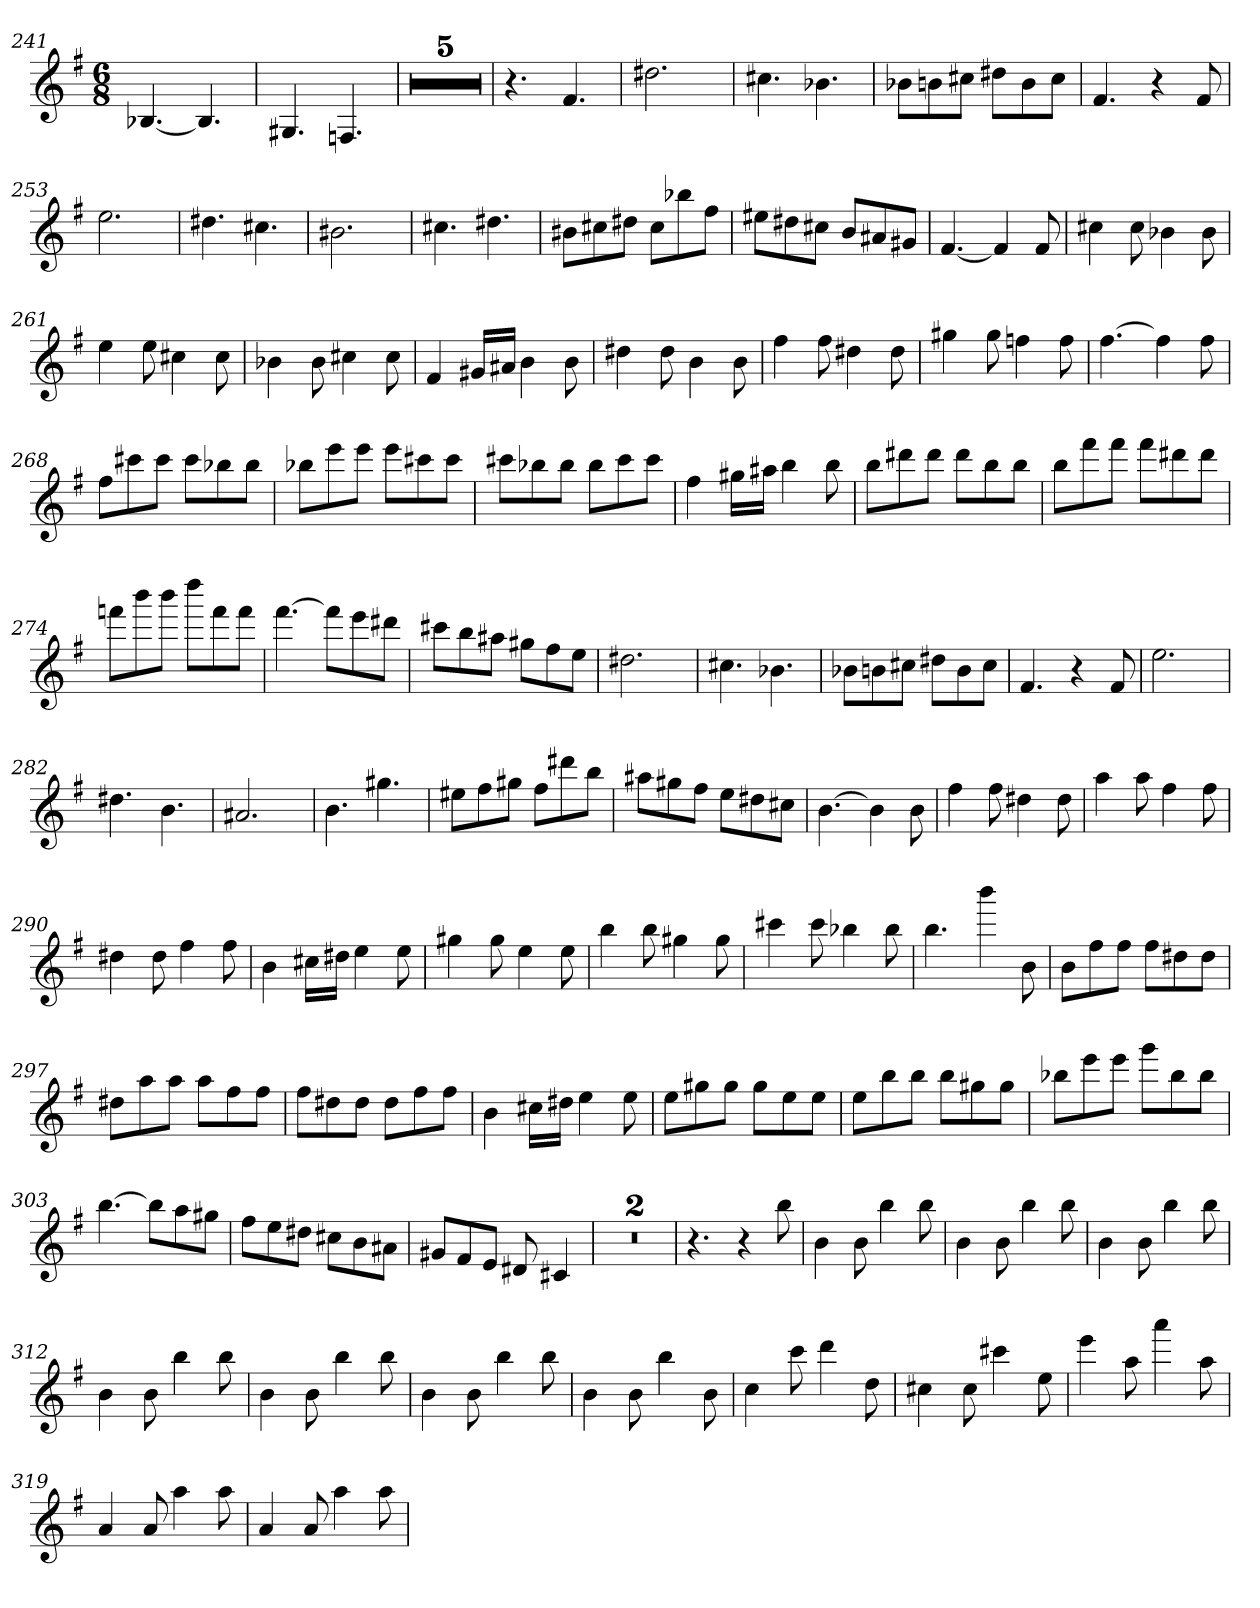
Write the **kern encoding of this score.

**kern
*part1
*staff1
*clefG2
*k[f#]
*G:
*M6/8
=241
[4.B-X
4.B-]
=242
4.G#X
4.Fn
=243
2.r
=244
2.r
=245
2.r
=246
2.r
=247
2.r
=248
4.r
4.f#
=249
2.dd#X
=250
4.cc#X
4.b-X
=251
8b-X\L
8bn\
8cc#X\J
8dd#X\L
8b\
8cc#\J
=252
4.f#
4r
8f#
=253
2.ee
=254
4.dd#X
4.cc#X
=255
2.b#X
=256
4.cc#X
4.dd#X
=257
8b#X\L
8cc#X\
8dd#X\J
8cc#\L
8bb-X\
8ff#\J
=258
8ee#X\L
8dd#X\
8cc#X\J
8b/L
8a#X/
8g#X/J
=259
[4.f#
4f#]
8f#
=260
4cc#X
8cc#
4b-X
8b-
=261
4ee
8ee
4cc#X
8cc#
=262
4b-X
8b-
4cc#X
8cc#
=263
4f#
16g#X/LL
16a#X/JJ
4b
8b
=264
4dd#X
8dd#
4b
8b
=265
4ff#
8ff#
4dd#X
8dd#
=266
4gg#X
8gg#
4ffn
8ff
=267
[4.ff#
4ff#]
8ff#
=268
8ff#\L
8ccc#X\
8ccc#\J
8ccc#\L
8bb-X\
8bb-\J
=269
8bb-X\L
8eee\
8eee\J
8eee\L
8ccc#X\
8ccc#\J
=270
8ccc#X\L
8bb-X\
8bb-\J
8bb-\L
8ccc#\
8ccc#\J
=271
4ff#
16gg#X\LL
16aa#X\JJ
4bb
8bb
=272
8bb\L
8ddd#X\
8ddd#\J
8ddd#\L
8bb\
8bb\J
=273
8bb\L
8fff#\
8fff#\J
8fff#\L
8ddd#X\
8ddd#\J
=274
8fffn\L
8bbb\
8bbb\J
8dddd\L
8fff\
8fff\J
=275
[4.fff#
8fff#\L]
8eee\
8ddd#X\J
=276
8ccc#X\L
8bb\
8aa#X\J
8gg#X\L
8ff#\
8ee\J
=277
2.dd#X
=278
4.cc#X
4.b-X
=279
8b-X\L
8bn\
8cc#X\J
8dd#X\L
8b\
8cc#\J
=280
4.f#
4r
8f#
=281
2.ee
=282
4.dd#X
4.b
=283
2.a#X
=284
4.b
4.gg#X
=285
8ee#X\L
8ff#\
8gg#X\J
8ff#\L
8ddd#X\
8bb\J
=286
8aa#X\L
8gg#X\
8ff#\J
8ee\L
8dd#X\
8cc#X\J
=287
[4.b
4b]
8b
=288
4ff#
8ff#
4dd#X
8dd#
=289
4aa
8aa
4ff#
8ff#
=290
4dd#X
8dd#
4ff#
8ff#
=291
4b
16cc#X\LL
16dd#X\JJ
4ee
8ee
=292
4gg#X
8gg#
4ee
8ee
=293
4bb
8bb
4gg#X
8gg#
=294
4ccc#X
8ccc#
4bb-X
8bb-
=295
4.bb
4bbb
8b
=296
8b\L
8ff#\
8ff#\J
8ff#\L
8dd#X\
8dd#\J
=297
8dd#X\L
8aa\
8aa\J
8aa\L
8ff#\
8ff#\J
=298
8ff#\L
8dd#X\
8dd#\J
8dd#\L
8ff#\
8ff#\J
=299
4b
16cc#X\LL
16dd#X\JJ
4ee
8ee
=300
8ee\L
8gg#X\
8gg#\J
8gg#\L
8ee\
8ee\J
=301
8ee\L
8bb\
8bb\J
8bb\L
8gg#X\
8gg#\J
=302
8bb-X\L
8eee\
8eee\J
8ggg\L
8bb-\
8bb-\J
=303
[4.bb
8bb\L]
8aa\
8gg#X\J
=304
8ff#\L
8ee\
8dd#X\J
8cc#X\L
8b\
8a#X\J
=305
8g#X/L
8f#/
8e/J
8d#X
4c#X
=306
2.r
=307
2.r
=308
4.r
4r
8bb
=309
4b
8b
4bb
8bb
=310
4b
8b
4bb
8bb
=311
4b
8b
4bb
8bb
=312
4b
8b
4bb
8bb
=313
4b
8b
4bb
8bb
=314
4b
8b
4bb
8bb
=315
4b
8b
4bb
8b
=316
4cc
8ccc
4ddd
8dd
=317
4cc#X
8cc#
4ccc#X
8ee
=318
4eee
8aa
4aaa
8aa
=319
4a
8a
4aa
8aa
=320
4a
8a
4aa
8aa
=
*-
